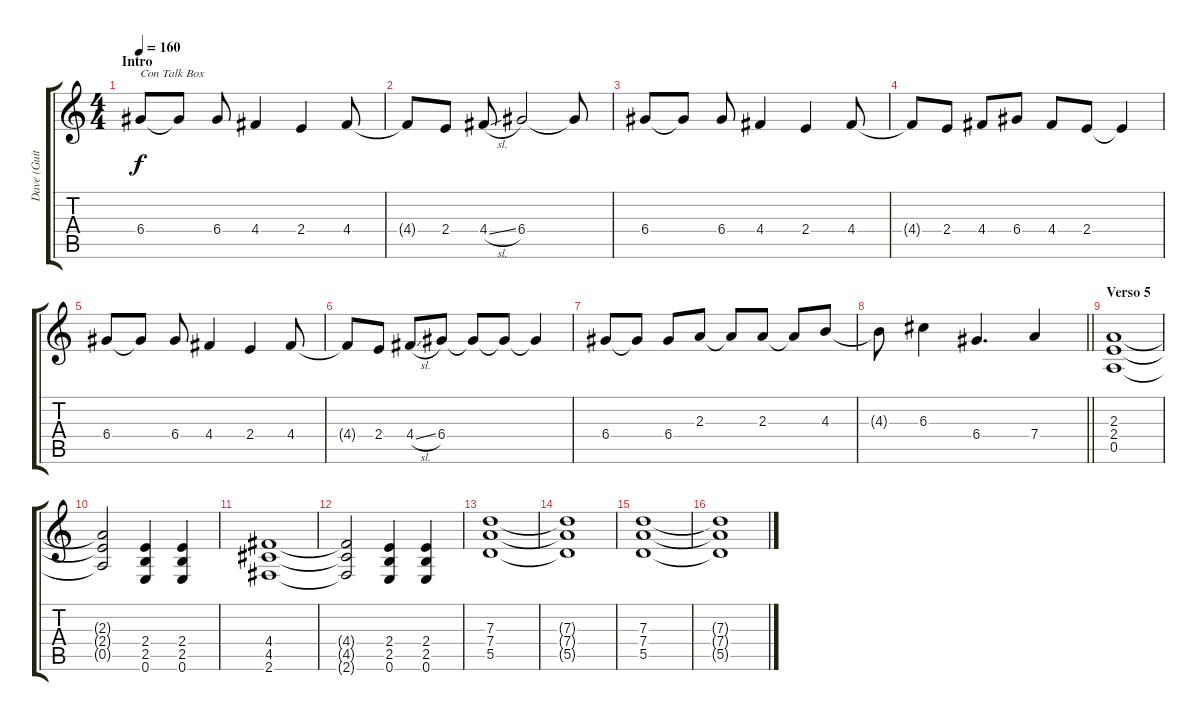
\track ("Dave (Guitarra Rítmica)" "Dave (Guit") {instrument overdrivenguitar}
\staff {score tabs}
\tuning (E4 B3 G3 D3 A2 E2) {hide}
\ts (4 4)
\section ("" "Intro")
\tempo 160
\clef g2
\ks c
6.4.8{txt "Con Talk Box" dy f volume 16} 6.4{t}.8 6.4.8 4.4.4 2.4.4 4.4.8 |
4.4{t}.8 2.4.8 4.4{sl}.8 6.4.2 6.4{t}.8 |
6.4.8 6.4{t}.8 6.4.8 4.4.4 2.4.4 4.4.8 |
4.4{t}.8 2.4.8 4.4.8 6.4.8 4.4.8 2.4.8 2.4{t}.4 |
6.4.8 6.4{t}.8 6.4.8 4.4.4 2.4.4 4.4.8 |
4.4{t}.8 2.4.8 4.4{sl}.8 6.4.8 6.4{t}.8 6.4{t}.8 6.4{t}.4 |
6.4.8 6.4{t}.8 6.4.8 2.3.8 2.3{t}.8 2.3.8 2.3{t}.8 4.3.8 |
\barLineRight lightlight
4.3{t}.8 6.3.4 6.4.4{d} 7.4.4 |
\section ("" "Verso 5")
(2.3 2.4 0.5).1{volume 9} |
(2.3{t} 2.4{t} 0.5{t}).2 (2.4 2.5 0.6).4 (2.4 2.5 0.6).4 |
(4.4 4.5 2.6).1 |
(4.4{t} 4.5{t} 2.6{t}).2 (2.4 2.5 0.6).4 (2.4 2.5 0.6).4 |
(7.3 7.4 5.5).1 |
(7.3{t} 7.4{t} 5.5{t}).1 |
(7.3 7.4 5.5).1 |
(7.3{t} 7.4{t} 5.5{t}).1
